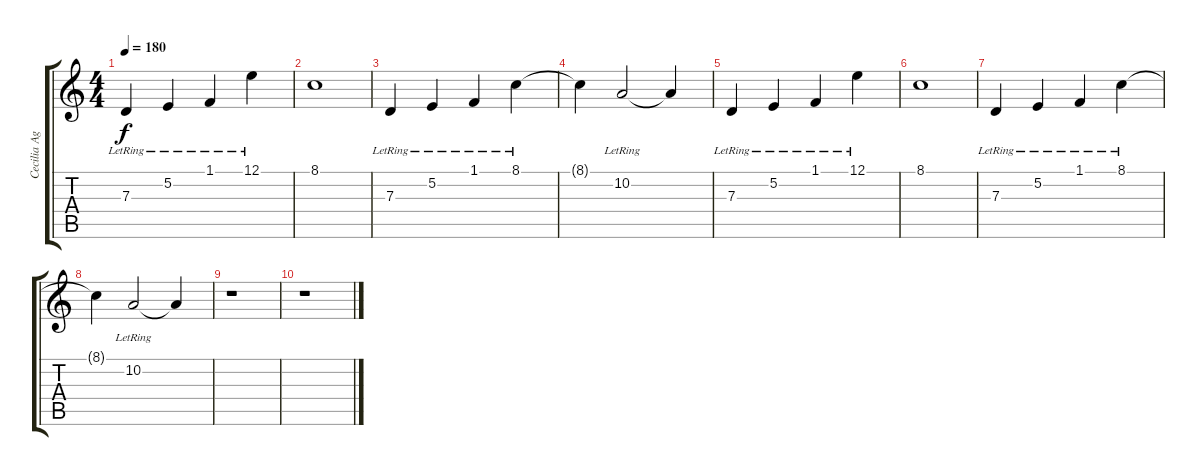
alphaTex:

\track ("Cecilia Aguayo (Sintetizador 1)" "Cecilia Ag") {instrument orchestralharp}
\staff {score tabs}
\tuning (E4 B3 G3 D3 A2 E2) {hide}
\ts (4 4)
\tempo 180
\clef g2
\ks c
7.3{lr}.4{dy f} 5.2{lr}.4 1.1{lr}.4 12.1{lr}.4 |
8.1.1{volume 4} |
7.3{lr}.4 5.2{lr}.4 1.1{lr}.4 8.1{lr}.4 |
8.1{t}.4 10.2{lr}.2 10.2{t}.4 |
7.3{lr}.4{volume 0} 5.2{lr}.4 1.1{lr}.4 12.1{lr}.4 |
8.1.1 |
7.3{lr}.4 5.2{lr}.4 1.1{lr}.4 8.1{lr}.4 |
8.1{t}.4 10.2{lr}.2 10.2{t}.4 |
r.1 |
r.1
